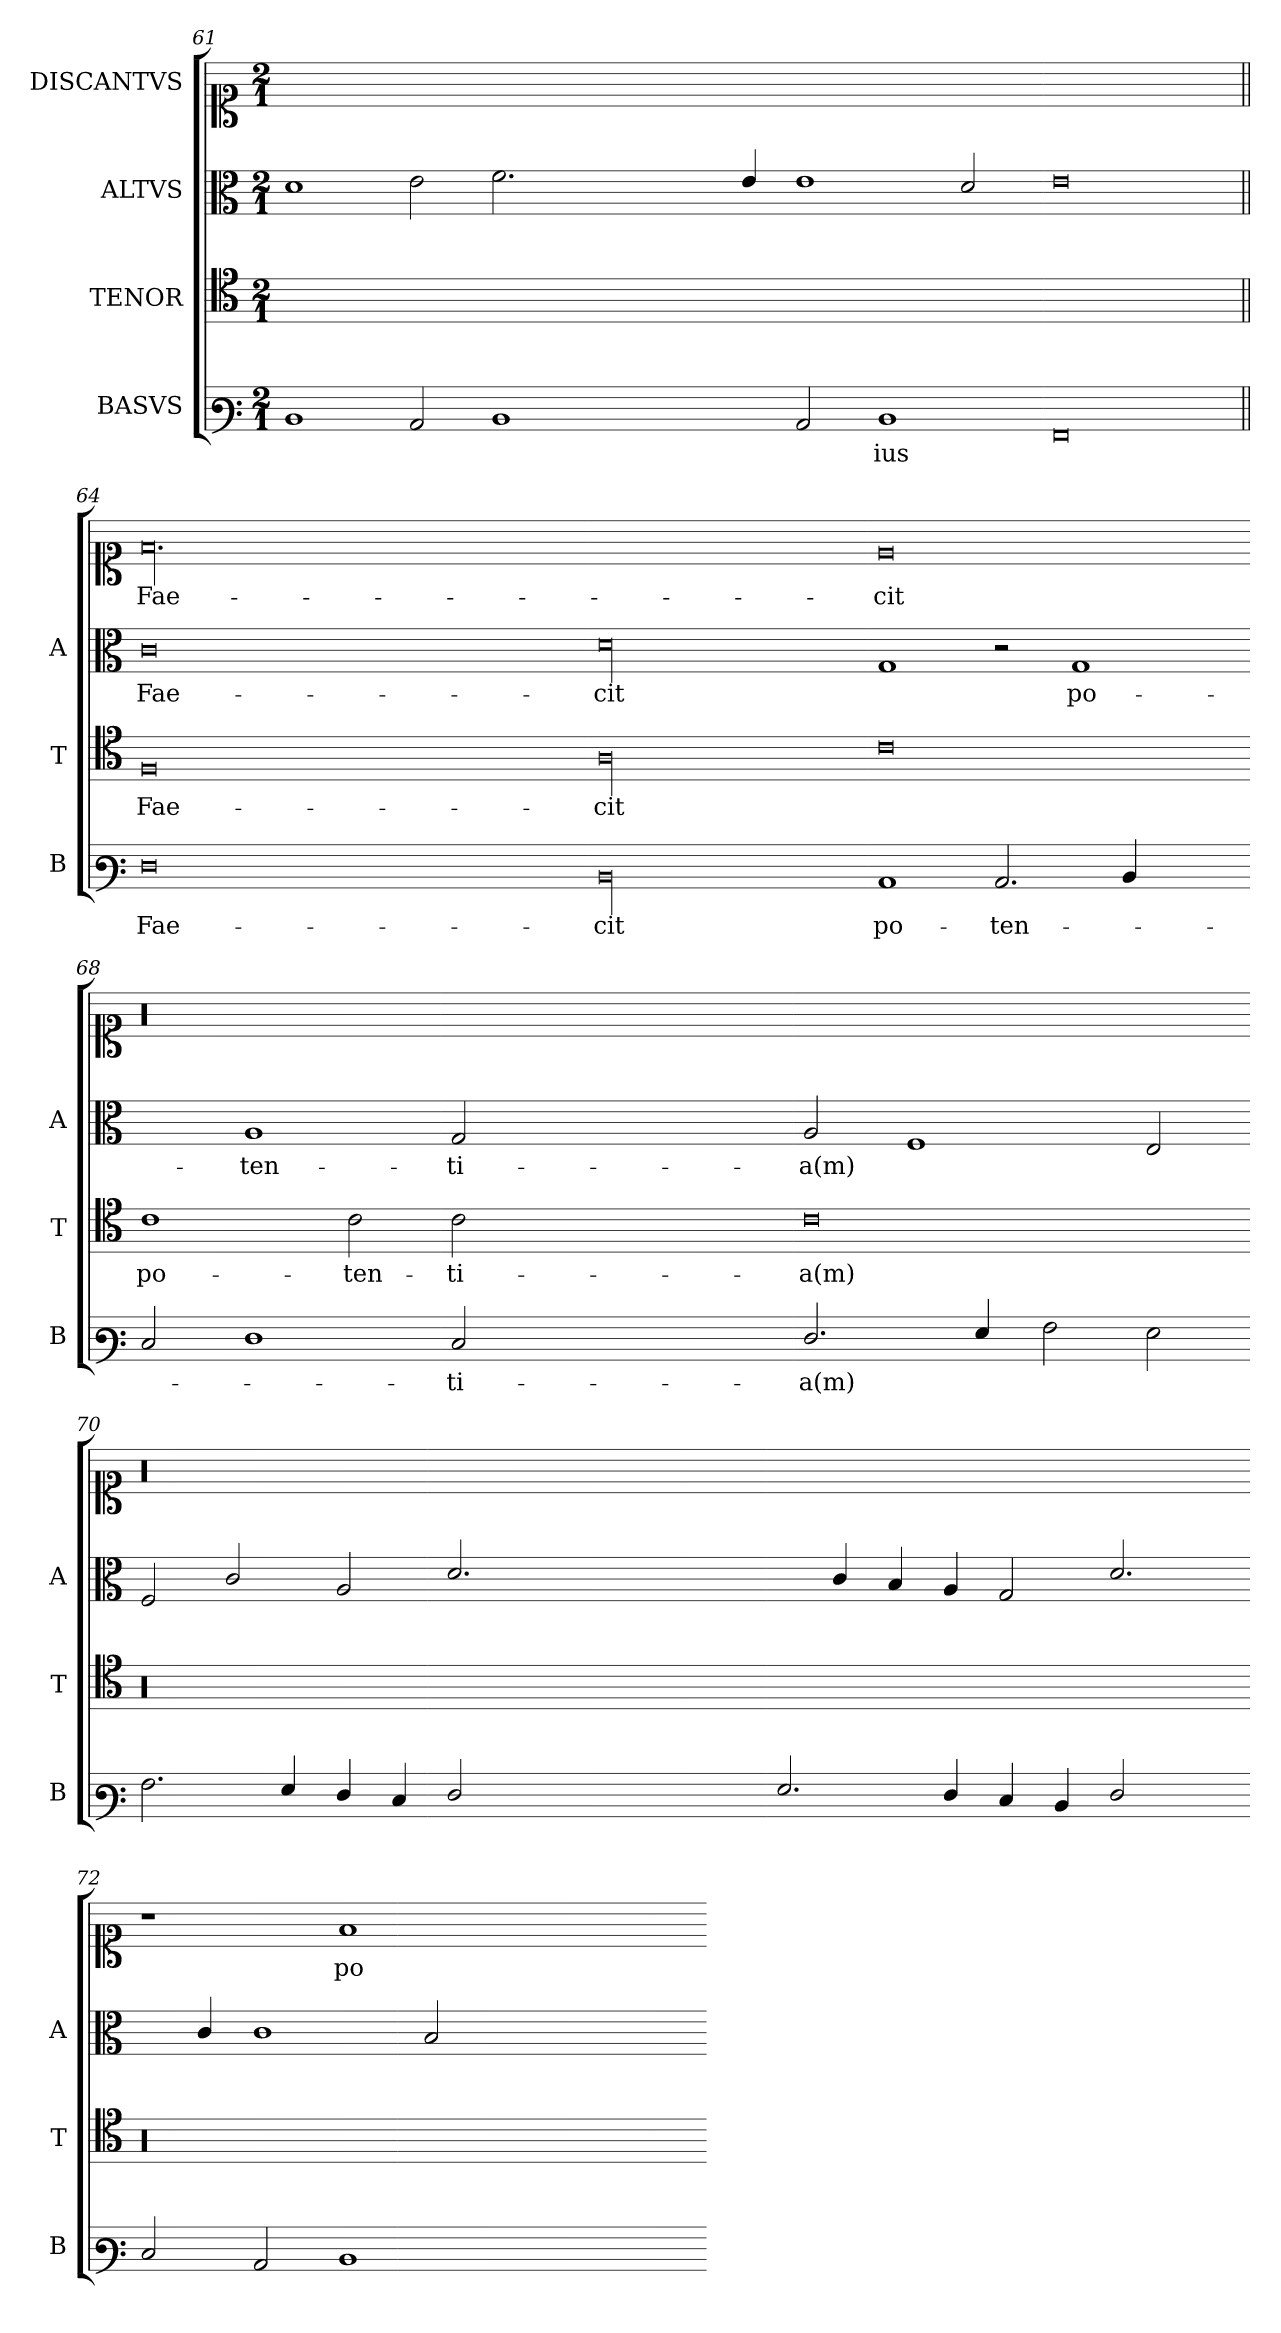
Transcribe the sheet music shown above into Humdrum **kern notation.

**kern	**text	**kern	**text	**kern	**text	**kern	**text
*part4	*part4	*part3	*part3	*part2	*part2	*part1	*part1
*staff4	*staff4	*staff3	*staff3	*staff2	*staff2	*staff1	*staff1
*I"BASVS	*	*I"TENOR	*	*I"ALTVS	*	*I"DISCANTVS	*
*I'B	*	*I'T	*	*I'A	*	*	*
*clefF3	*	*clefC4	*	*clefC3	*	*clefC1	*
*k[]	*	*k[]	*	*k[]	*	*k[]	*
*A:aeo	*	*A:aeo	*	*A:aeo	*	*A:aeo	*
*M2/1	*	*M2/1	*	*M2/1	*	*M2/1	*
=61	=61	=61	=61	=61	=61	=61	=61
1D	.	0ryy	.	1d	.	0ryy	.
2C/	.	.	.	2e\	.	.	.
1D/	.	.	.	2.f\	.	.	.
.	.	2ryy	.	.	.	2ryy	.
.	.	.	.	4ryy	.	.	.
=62-	=62-	=62-	=62-	=62-	=62-	=62-	=62-
2ryy	.	0ryy	.	4ryy	.	0ryy	.
.	.	.	.	4e/	.	.	.
2C/	.	.	.	1e	.	.	.
1D	-ius	.	.	.	.	.	.
.	.	.	.	2d/	.	.	.
=63-	=63-	=63-	=63-	=63-	=63-	=63-	=63-
0AA/	.	0ryy	.	0e\	.	0ryy	.
=64||	=64||	=64||	=64||	=64||	=64||	=64||	=64||
0F	Fae-	0F	Fae-	0c	Fae-	00.f\	Fae-
00ryy	.	00ryy	.	00ryy	.	.	.
=65-	=65-	=65-	=65-	=65-	=65-	=65-	=65-
00D\	-cit	00A	-cit	00d	-cit	00ryy	.
=67-	=67-	=67-	=67-	=67-	=67-	=67-	=67-
1C	po-	0c	.	1G	.	0e	cit
2.C/	-ten-	.	.	2r	.	.	.
.	.	.	.	1G/	po-	.	.
4D/	.	.	.	.	.	.	.
2ryy	.	2ryy	.	.	.	2ryy	.
=68-	=68-	=68-	=68-	=68-	=68-	=68-	=68-
2E/	.	1c	po-	2ryy	.	00r	.
1F	.	.	.	1A	-ten-	.	.
.	.	2c\	-ten-	.	.	.	.
2E/	-ti-	2c\	-ti-	2G/	-ti-	.	.
0ryy	.	0ryy	.	0ryy	.	.	.
=69-	=69-	=69-	=69-	=69-	=69-	=69-	=69-
2.F/	-a(m)	0c	-a(m)	2A/	-a(m)	0ryy	.
.	.	.	.	1F	.	.	.
4G/	.	.	.	.	.	.	.
2A\	.	.	.	.	.	.	.
2G\	.	.	.	2E/	.	.	.
=70-	=70-	=70-	=70-	=70-	=70-	=70-	=70-
2.A\	.	00r	.	2F/	.	00r	.
.	.	.	.	2c/	.	.	.
4G/	.	.	.	.	.	.	.
4F/	.	.	.	2A/	.	.	.
4E/	.	.	.	.	.	.	.
2F/	.	.	.	2.d/	.	.	.
0ryy	.	.	.	.	.	.	.
.	.	.	.	1..ryy	.	.	.
=71-	=71-	=71-	=71-	=71-	=71-	=71-	=71-
2.G/	.	0ryy	.	4ryy	.	0ryy	.
.	.	.	.	4c/	.	.	.
.	.	.	.	4B/	.	.	.
4F/	.	.	.	4A/	.	.	.
4E/	.	.	.	2G/	.	.	.
4D/	.	.	.	.	.	.	.
2F/	.	.	.	2.d/	.	.	.
4ryy	.	4ryy	.	.	.	4ryy	.
=72-	=72-	=72-	=72-	=72-	=72-	=72-	=72-
2E/	.	00r	.	4ryy	.	1r	.
.	.	.	.	4c/	.	.	.
2C/	.	.	.	1c	.	.	.
1D	.	.	.	.	.	1f	po-
.	.	.	.	2B/	.	.	.
0ryy	.	.	.	0ryy	.	0ryy	.
=-	=-	=-	=-	=-	=-	=-	=-
*-	*-	*-	*-	*-	*-	*-	*-
